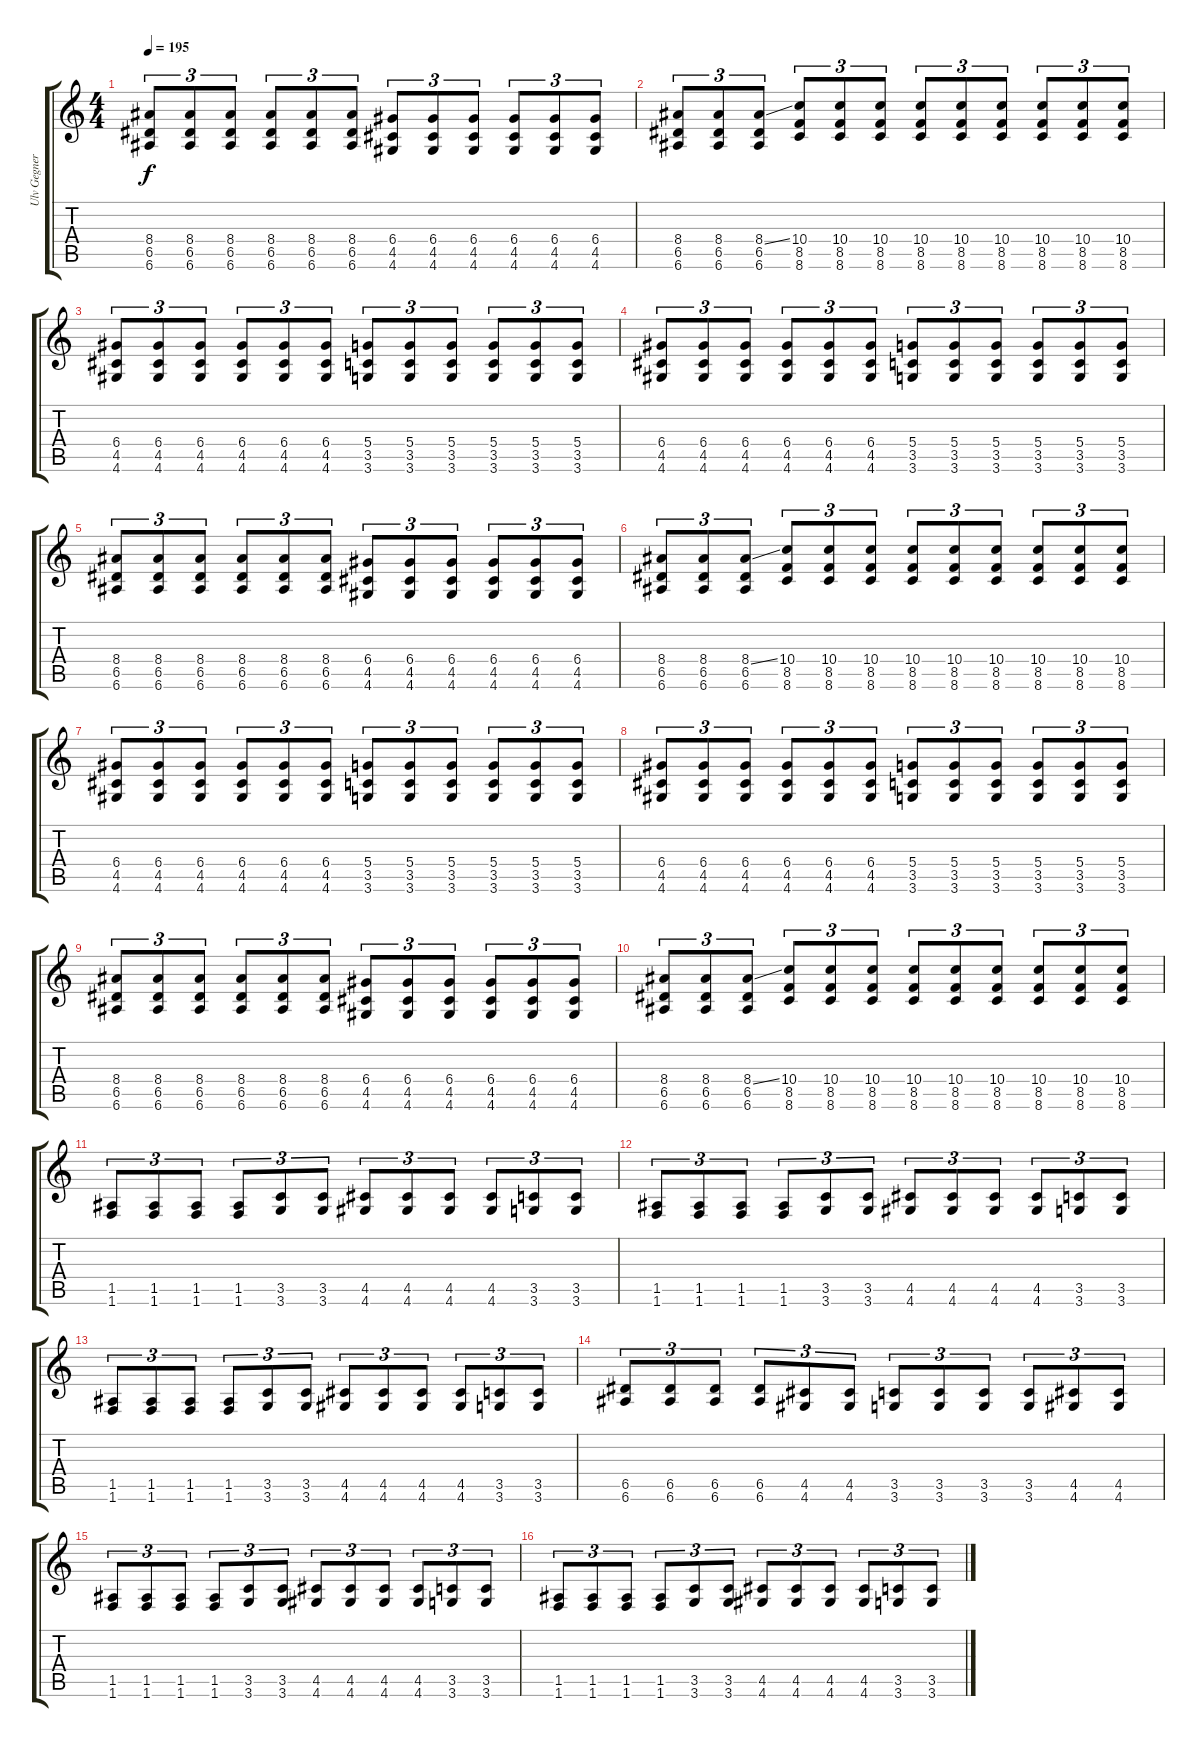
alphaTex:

\track ("Ulv Gegner" "Ulv Gegner") {instrument distortionguitar}
\staff {score tabs}
\tuning (E4 B3 G3 D3 A2 E2) {hide}
\ts (4 4)
\tempo 195
\clef g2
\ks c
(8.4 6.5 6.6).8{tu (3 2) dy f} (8.4 6.5 6.6).8{tu (3 2)} (8.4 6.5 6.6).8{tu (3 2)} (8.4 6.5 6.6).8{tu (3 2)} (8.4 6.5 6.6).8{tu (3 2)} (8.4 6.5 6.6).8{tu (3 2)} (6.4 4.5 4.6).8{tu (3 2)} (6.4 4.5 4.6).8{tu (3 2)} (6.4 4.5 4.6).8{tu (3 2)} (6.4 4.5 4.6).8{tu (3 2)} (6.4 4.5 4.6).8{tu (3 2)} (6.4 4.5 4.6).8{tu (3 2)} |
(8.4 6.5 6.6).8{tu (3 2)} (8.4 6.5 6.6).8{tu (3 2)} (8.4{ss} 6.5 6.6).8{tu (3 2)} (10.4 8.5 8.6).8{tu (3 2)} (10.4 8.5 8.6).8{tu (3 2)} (10.4 8.5 8.6).8{tu (3 2)} (10.4 8.5 8.6).8{tu (3 2)} (10.4 8.5 8.6).8{tu (3 2)} (10.4 8.5 8.6).8{tu (3 2)} (10.4 8.5 8.6).8{tu (3 2)} (10.4 8.5 8.6).8{tu (3 2)} (10.4 8.5 8.6).8{tu (3 2)} |
(6.4 4.5 4.6).8{tu (3 2)} (6.4 4.5 4.6).8{tu (3 2)} (6.4 4.5 4.6).8{tu (3 2)} (6.4 4.5 4.6).8{tu (3 2)} (6.4 4.5 4.6).8{tu (3 2)} (6.4 4.5 4.6).8{tu (3 2)} (5.4 3.5 3.6).8{tu (3 2)} (5.4 3.5 3.6).8{tu (3 2)} (5.4 3.5 3.6).8{tu (3 2)} (5.4 3.5 3.6).8{tu (3 2)} (5.4 3.5 3.6).8{tu (3 2)} (5.4 3.5 3.6).8{tu (3 2)} |
(6.4 4.5 4.6).8{tu (3 2)} (6.4 4.5 4.6).8{tu (3 2)} (6.4 4.5 4.6).8{tu (3 2)} (6.4 4.5 4.6).8{tu (3 2)} (6.4 4.5 4.6).8{tu (3 2)} (6.4 4.5 4.6).8{tu (3 2)} (5.4 3.5 3.6).8{tu (3 2)} (5.4 3.5 3.6).8{tu (3 2)} (5.4 3.5 3.6).8{tu (3 2)} (5.4 3.5 3.6).8{tu (3 2)} (5.4 3.5 3.6).8{tu (3 2)} (5.4 3.5 3.6).8{tu (3 2)} |
(8.4 6.5 6.6).8{tu (3 2)} (8.4 6.5 6.6).8{tu (3 2)} (8.4 6.5 6.6).8{tu (3 2)} (8.4 6.5 6.6).8{tu (3 2)} (8.4 6.5 6.6).8{tu (3 2)} (8.4 6.5 6.6).8{tu (3 2)} (6.4 4.5 4.6).8{tu (3 2)} (6.4 4.5 4.6).8{tu (3 2)} (6.4 4.5 4.6).8{tu (3 2)} (6.4 4.5 4.6).8{tu (3 2)} (6.4 4.5 4.6).8{tu (3 2)} (6.4 4.5 4.6).8{tu (3 2)} |
(8.4 6.5 6.6).8{tu (3 2)} (8.4 6.5 6.6).8{tu (3 2)} (8.4{ss} 6.5 6.6).8{tu (3 2)} (10.4 8.5 8.6).8{tu (3 2)} (10.4 8.5 8.6).8{tu (3 2)} (10.4 8.5 8.6).8{tu (3 2)} (10.4 8.5 8.6).8{tu (3 2)} (10.4 8.5 8.6).8{tu (3 2)} (10.4 8.5 8.6).8{tu (3 2)} (10.4 8.5 8.6).8{tu (3 2)} (10.4 8.5 8.6).8{tu (3 2)} (10.4 8.5 8.6).8{tu (3 2)} |
(6.4 4.5 4.6).8{tu (3 2)} (6.4 4.5 4.6).8{tu (3 2)} (6.4 4.5 4.6).8{tu (3 2)} (6.4 4.5 4.6).8{tu (3 2)} (6.4 4.5 4.6).8{tu (3 2)} (6.4 4.5 4.6).8{tu (3 2)} (5.4 3.5 3.6).8{tu (3 2)} (5.4 3.5 3.6).8{tu (3 2)} (5.4 3.5 3.6).8{tu (3 2)} (5.4 3.5 3.6).8{tu (3 2)} (5.4 3.5 3.6).8{tu (3 2)} (5.4 3.5 3.6).8{tu (3 2)} |
(6.4 4.5 4.6).8{tu (3 2)} (6.4 4.5 4.6).8{tu (3 2)} (6.4 4.5 4.6).8{tu (3 2)} (6.4 4.5 4.6).8{tu (3 2)} (6.4 4.5 4.6).8{tu (3 2)} (6.4 4.5 4.6).8{tu (3 2)} (5.4 3.5 3.6).8{tu (3 2)} (5.4 3.5 3.6).8{tu (3 2)} (5.4 3.5 3.6).8{tu (3 2)} (5.4 3.5 3.6).8{tu (3 2)} (5.4 3.5 3.6).8{tu (3 2)} (5.4 3.5 3.6).8{tu (3 2)} |
(8.4 6.5 6.6).8{tu (3 2)} (8.4 6.5 6.6).8{tu (3 2)} (8.4 6.5 6.6).8{tu (3 2)} (8.4 6.5 6.6).8{tu (3 2)} (8.4 6.5 6.6).8{tu (3 2)} (8.4 6.5 6.6).8{tu (3 2)} (6.4 4.5 4.6).8{tu (3 2)} (6.4 4.5 4.6).8{tu (3 2)} (6.4 4.5 4.6).8{tu (3 2)} (6.4 4.5 4.6).8{tu (3 2)} (6.4 4.5 4.6).8{tu (3 2)} (6.4 4.5 4.6).8{tu (3 2)} |
(8.4 6.5 6.6).8{tu (3 2)} (8.4 6.5 6.6).8{tu (3 2)} (8.4{ss} 6.5 6.6).8{tu (3 2)} (10.4 8.5 8.6).8{tu (3 2)} (10.4 8.5 8.6).8{tu (3 2)} (10.4 8.5 8.6).8{tu (3 2)} (10.4 8.5 8.6).8{tu (3 2)} (10.4 8.5 8.6).8{tu (3 2)} (10.4 8.5 8.6).8{tu (3 2)} (10.4 8.5 8.6).8{tu (3 2)} (10.4 8.5 8.6).8{tu (3 2)} (10.4 8.5 8.6).8{tu (3 2)} |
(1.5 1.6).8{tu (3 2)} (1.5 1.6).8{tu (3 2)} (1.5 1.6).8{tu (3 2)} (1.5 1.6).8{tu (3 2)} (3.5 3.6).8{tu (3 2)} (3.5 3.6).8{tu (3 2)} (4.5 4.6).8{tu (3 2)} (4.5 4.6).8{tu (3 2)} (4.5 4.6).8{tu (3 2)} (4.5 4.6).8{tu (3 2)} (3.5 3.6).8{tu (3 2)} (3.5 3.6).8{tu (3 2)} |
(1.5 1.6).8{tu (3 2)} (1.5 1.6).8{tu (3 2)} (1.5 1.6).8{tu (3 2)} (1.5 1.6).8{tu (3 2)} (3.5 3.6).8{tu (3 2)} (3.5 3.6).8{tu (3 2)} (4.5 4.6).8{tu (3 2)} (4.5 4.6).8{tu (3 2)} (4.5 4.6).8{tu (3 2)} (4.5 4.6).8{tu (3 2)} (3.5 3.6).8{tu (3 2)} (3.5 3.6).8{tu (3 2)} |
(1.5 1.6).8{tu (3 2)} (1.5 1.6).8{tu (3 2)} (1.5 1.6).8{tu (3 2)} (1.5 1.6).8{tu (3 2)} (3.5 3.6).8{tu (3 2)} (3.5 3.6).8{tu (3 2)} (4.5 4.6).8{tu (3 2)} (4.5 4.6).8{tu (3 2)} (4.5 4.6).8{tu (3 2)} (4.5 4.6).8{tu (3 2)} (3.5 3.6).8{tu (3 2)} (3.5 3.6).8{tu (3 2)} |
(6.5 6.6).8{tu (3 2)} (6.5 6.6).8{tu (3 2)} (6.5 6.6).8{tu (3 2)} (6.5 6.6).8{tu (3 2)} (4.5 4.6).8{tu (3 2)} (4.5 4.6).8{tu (3 2)} (3.5 3.6).8{tu (3 2)} (3.5 3.6).8{tu (3 2)} (3.5 3.6).8{tu (3 2)} (3.5 3.6).8{tu (3 2)} (4.5 4.6).8{tu (3 2)} (4.5 4.6).8{tu (3 2)} |
(1.5 1.6).8{tu (3 2)} (1.5 1.6).8{tu (3 2)} (1.5 1.6).8{tu (3 2)} (1.5 1.6).8{tu (3 2)} (3.5 3.6).8{tu (3 2)} (3.5 3.6).8{tu (3 2)} (4.5 4.6).8{tu (3 2)} (4.5 4.6).8{tu (3 2)} (4.5 4.6).8{tu (3 2)} (4.5 4.6).8{tu (3 2)} (3.5 3.6).8{tu (3 2)} (3.5 3.6).8{tu (3 2)} |
(1.5 1.6).8{tu (3 2)} (1.5 1.6).8{tu (3 2)} (1.5 1.6).8{tu (3 2)} (1.5 1.6).8{tu (3 2)} (3.5 3.6).8{tu (3 2)} (3.5 3.6).8{tu (3 2)} (4.5 4.6).8{tu (3 2)} (4.5 4.6).8{tu (3 2)} (4.5 4.6).8{tu (3 2)} (4.5 4.6).8{tu (3 2)} (3.5 3.6).8{tu (3 2)} (3.5 3.6).8{tu (3 2)}
